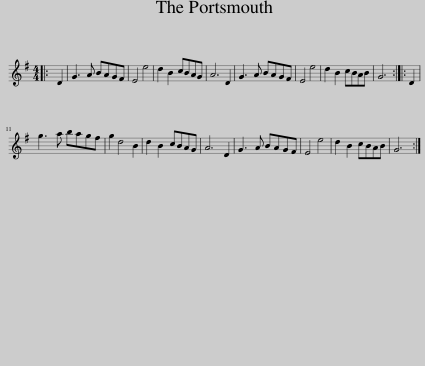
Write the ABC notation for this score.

X:1
L:1/8
M:4/4
I:linebreak $
K:G
V:1 treble
V:1
|: D2 | G3 A BAGF | E4 e4 | d2 B2 cBAG | A6 D2 | %5
 G3 A BAGF | E4 e4 | d2 B2 cBAB | G6 :: D2 |$ %10
 g3 a bagf | g2 d4 B2 | d2 B2 cBAG | A6 D2 | G3 A BAGF | %15
 E4 e4 | d2 B2 cBAB | G6 :| %18
